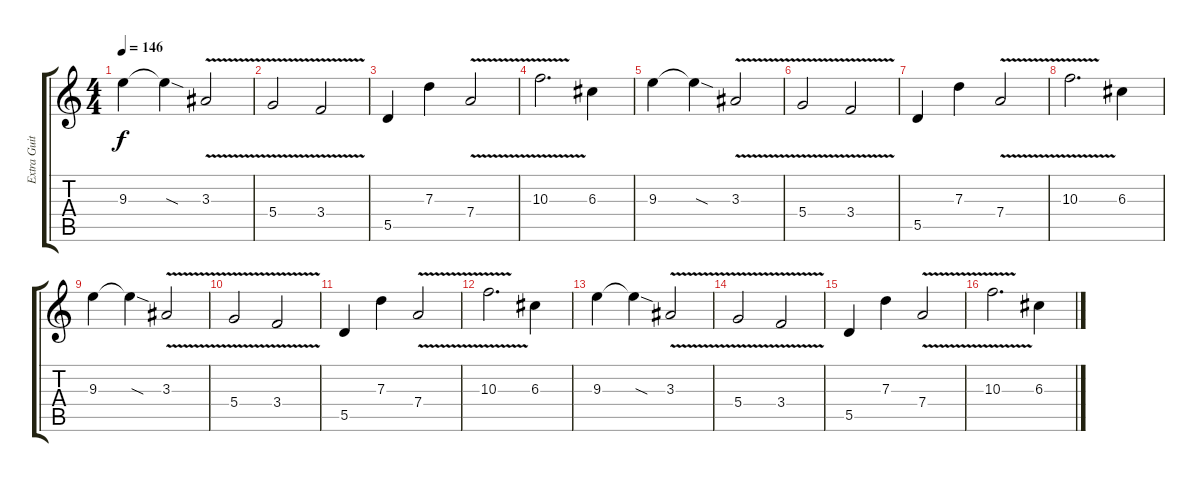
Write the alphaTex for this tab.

\track ("Extra Guitar 2" "Extra Guit") {instrument distortionguitar}
\staff {score tabs}
\tuning (E4 B3 G3 D3 A2 D2) {hide}
\ts (4 4)
\tempo 146
\clef g2
\ks c
9.3.4{dy f} 9.3{sod t}.4 3.3{v}.2 |
5.4{v}.2 3.4{v}.2 |
5.5.4 7.3.4 7.4{v}.2 |
10.3{v}.2{d} 6.3.4 |
9.3.4 9.3{sod t}.4 3.3{v}.2 |
5.4{v}.2 3.4{v}.2 |
5.5.4 7.3.4 7.4{v}.2 |
10.3{v}.2{d} 6.3.4 |
9.3.4 9.3{sod t}.4 3.3{v}.2 |
5.4{v}.2 3.4{v}.2 |
5.5.4 7.3.4 7.4{v}.2 |
10.3{v}.2{d} 6.3.4 |
9.3.4 9.3{sod t}.4 3.3{v}.2 |
5.4{v}.2 3.4{v}.2 |
5.5.4 7.3.4 7.4{v}.2 |
10.3{v}.2{d} 6.3.4
